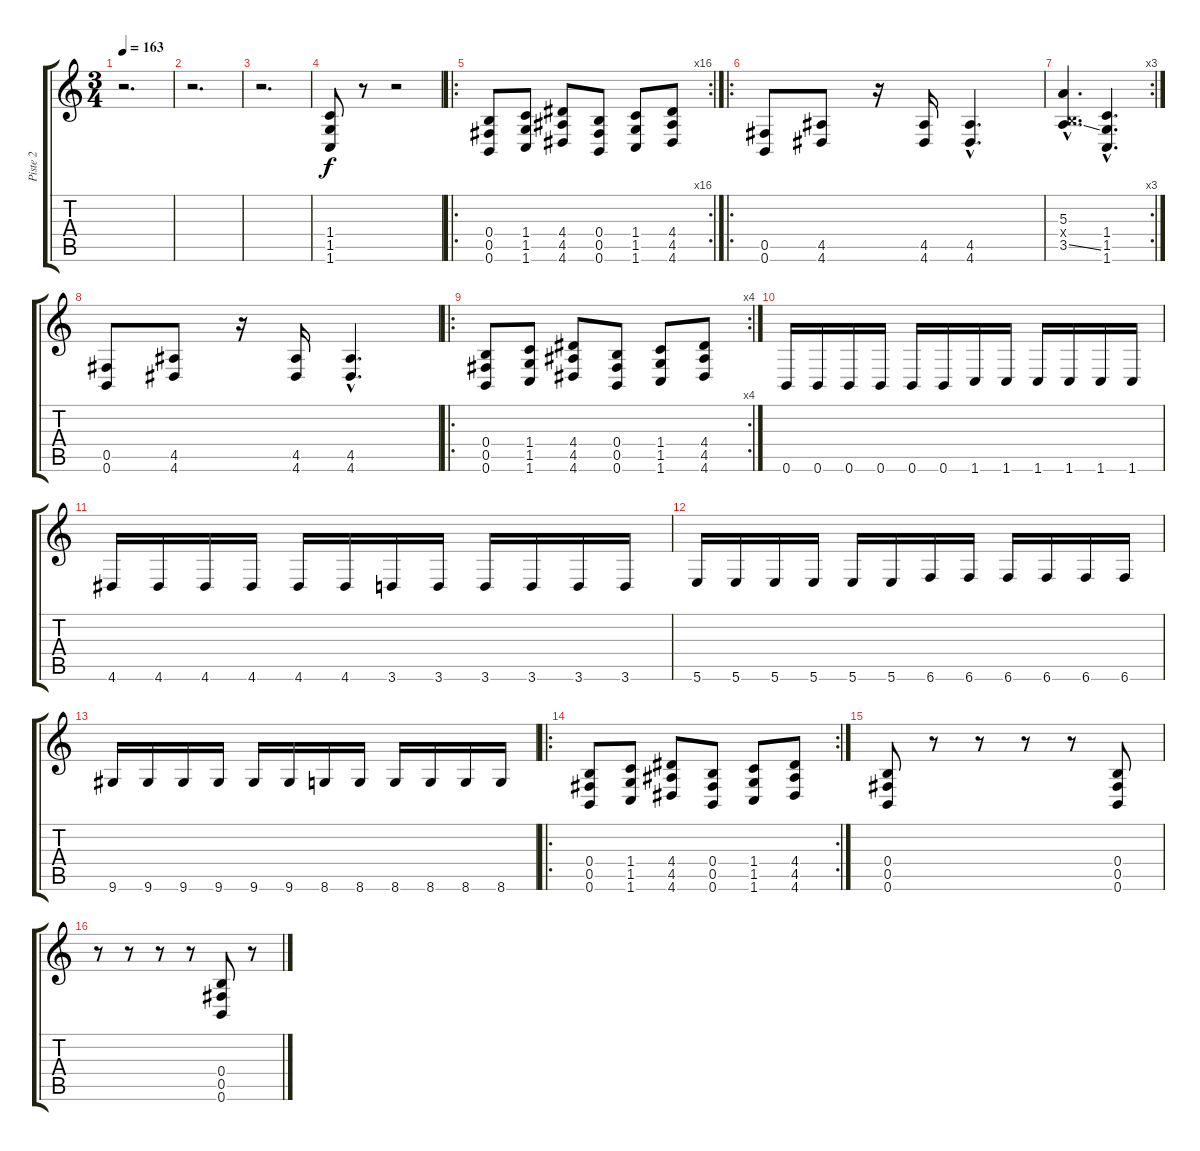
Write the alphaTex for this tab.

\track ("Piste 2" "Piste 2") {instrument distortionguitar}
\staff {score tabs}
\tuning (Db4 Ab3 E3 B2 Gb2 B1) {hide}
\ts (3 4)
\tempo 163
\clef g2
\ks c
r.2{d dy f instrument distortionguitar} |
r.2{d} |
r.2{d} |
(1.4 1.5 1.6).8 r.8 r.2 |
\ro
\rc 16
(0.4 0.5 0.6).8 (1.4 1.5 1.6).8 (4.4 4.5 4.6).8 (0.4 0.5 0.6).8 (1.4 1.5 1.6).8 (4.4 4.5 4.6).8 |
\ro
(0.5 0.6).8 (4.5 4.6).8 r.16 (4.5 4.6).16 (4.5{hac} 4.6{hac}).4{d} |
\rc 3
(5.3{hac} 0.4{hac x} 3.5{ss hac}).4{d} (1.4{hac} 1.5{hac} 1.6{hac}).4{d} |
(0.5 0.6).8 (4.5 4.6).8 r.16 (4.5 4.6).16 (4.5{hac} 4.6{hac}).4{d} |
\ro
\rc 4
(0.4 0.5 0.6).8 (1.4 1.5 1.6).8 (4.4 4.5 4.6).8 (0.4 0.5 0.6).8 (1.4 1.5 1.6).8 (4.4 4.5 4.6).8 |
0.6.16 0.6.16 0.6.16 0.6.16 0.6.16 0.6.16 1.6.16 1.6.16 1.6.16 1.6.16 1.6.16 1.6.16 |
4.6.16 4.6.16 4.6.16 4.6.16 4.6.16 4.6.16 3.6.16 3.6.16 3.6.16 3.6.16 3.6.16 3.6.16 |
5.6.16 5.6.16 5.6.16 5.6.16 5.6.16 5.6.16 6.6.16 6.6.16 6.6.16 6.6.16 6.6.16 6.6.16 |
9.6.16 9.6.16 9.6.16 9.6.16 9.6.16 9.6.16 8.6.16 8.6.16 8.6.16 8.6.16 8.6.16 8.6.16 |
\ro
\rc 2
(0.4 0.5 0.6).8 (1.4 1.5 1.6).8 (4.4 4.5 4.6).8 (0.4 0.5 0.6).8 (1.4 1.5 1.6).8 (4.4 4.5 4.6).8 |
(0.4 0.5 0.6).8 r.8 r.8 r.8 r.8 (0.4 0.5 0.6).8 |
r.8 r.8 r.8 r.8 (0.4 0.5 0.6).8 r.8
